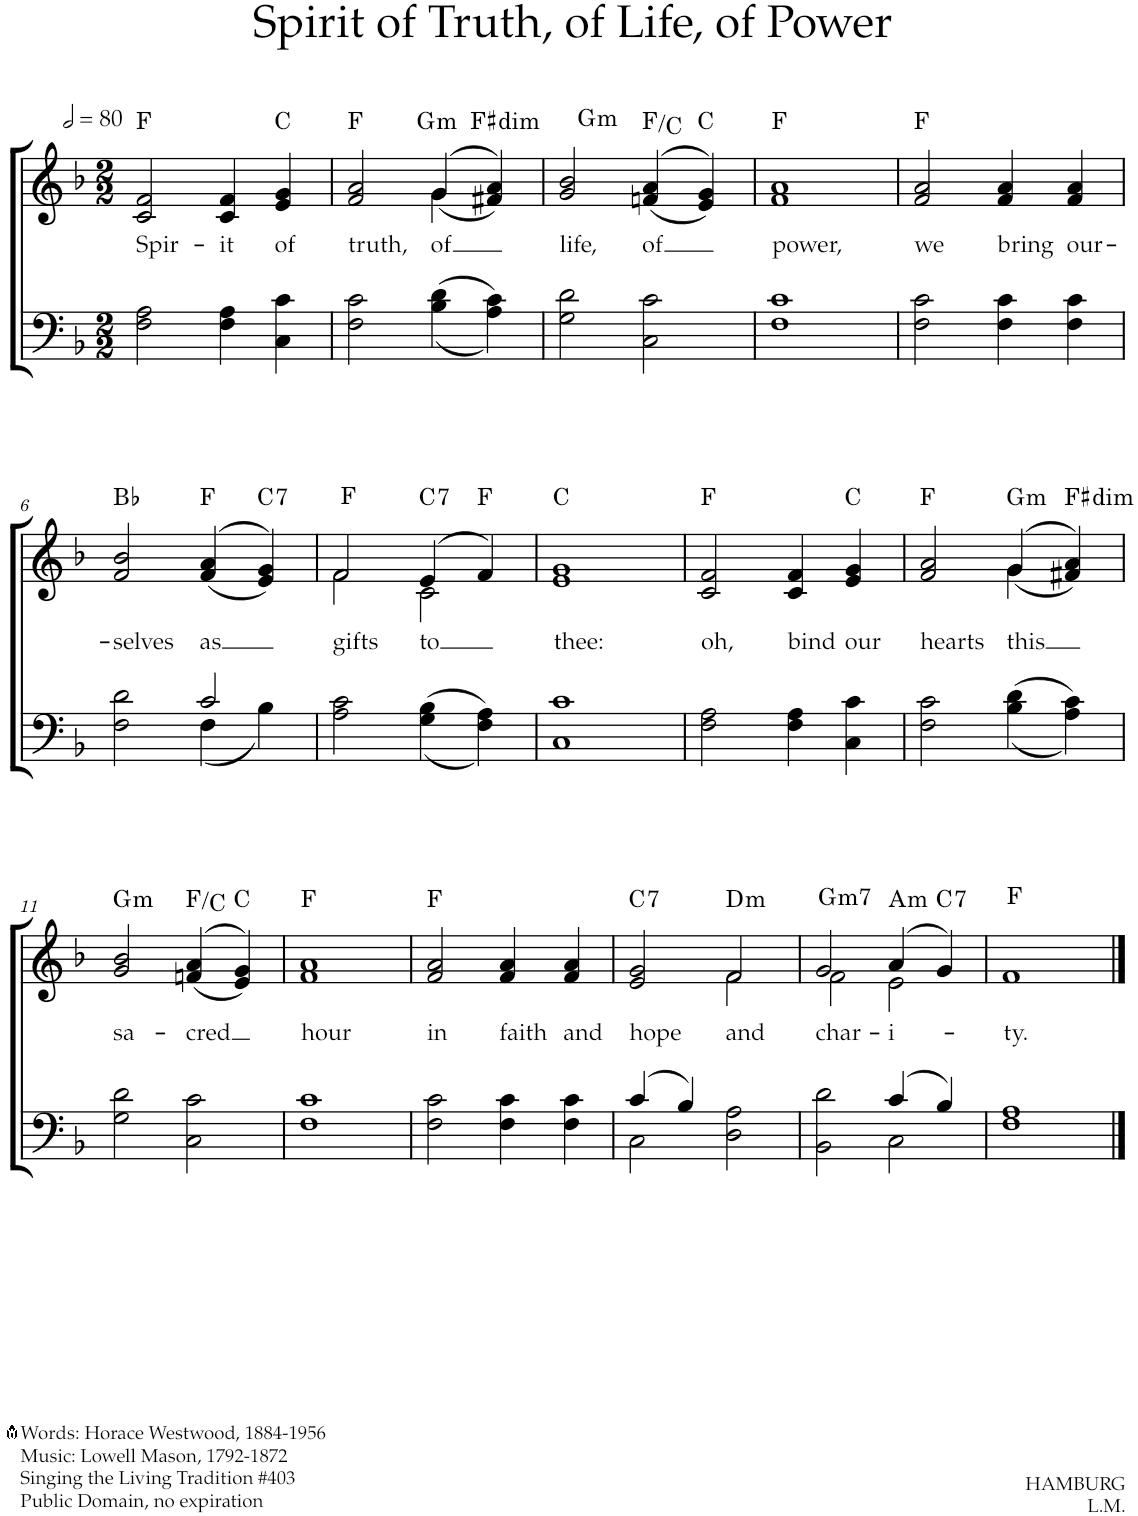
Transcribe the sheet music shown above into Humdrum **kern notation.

**kern	**kern	**text	**harte
*part2	*part1	*part1	*part1
*staff2	*staff1	*staff1	*
*I"Piano	*I"Piano	*	*
*I'Pno	*I'Pno	*	*
*clefF4	*clefG2	*	*
*k[b-]	*k[b-]	*	*
*M2/2	*M2/2	*	*
*MM160	*MM160	*	*
=1	=1	=1	=1
!	!	!LO:LY:b	!
2F\ 2A\	2c/ 2f/	Spir-	F:maj
!	!	!LO:LY:b	!
4F\ 4A\	4c/ 4f/	-it	.
!	!	!LO:LY:b	!
4C\ 4c\	4e/ 4g/	of	C:maj
=2	=2	=2	=2
!	!	!LO:LY:b	!
*	*^	*	*
2F\ 2c\	2f/ 2a/	2ryy	truth,	F:maj
!	!	!	!LO:LY:b	!LO:H:kt=m
(<(>4B-\ 4d\	(>(<4g/	4g\	of	G:min
!	!	!	!	!LO:H:kt=dim
4A\ 4c\))	4f#X/ 4a/))	4ryy	.	F#:dim
=3	=3	=3	=3	=3
!	!	!	!LO:LY:b	!LO:H:kt=m
*	*v	*v	*	*
2G\ 2d\	2g/ 2b-/	life,	G:min
!	!	!LO:LY:b	!
2C\ 2c\	(<(>4fn/ 4a/	of	F:maj/5
.	4e/ 4g/))	.	C:maj
=4	=4	=4	=4
*^	*	*	*
!	!	!	!LO:LY:b	!
1c	1F	1f 1a	power,	F:maj
=5	=5	=5	=5	=5
!	!	!	!LO:LY:b	!
*v	*v	*	*	*
2F\ 2c\	2f/ 2a/	we	F:maj
!	!	!LO:LY:b	!
4F\ 4c\	4f/ 4a/	bring	.
!	!	!LO:LY:b	!
4F\ 4c\	4f/ 4a/	our-	.
!!LO:LB:g=z
=6	=6	=6	=6
*^	*	*	*
!	!	!	!LO:LY:b	!
2F\ 2d\	2ryy	2f/ 2b-/	-selves	Bb:maj
!	!	!	!LO:LY:b	!
(<4F\	2c/	(<(>4f/ 4a/	as	F:maj
!	!	!	!	!LO:H:kt=7
4B-\)	.	4e/ 4g/))	.	C:7
*v	*v	*	*	*
=7	=7	=7	=7
!	!	!LO:LY:b	!
*	*^	*	*
2A\ 2c\	2f/	2f\	gifts	F:maj
!	!	!	!LO:LY:b	!LO:H:kt=7
(<(>4G\ 4B-\	(>4e/	2c\	to	C:7
4F\ 4A\))	4f/)	.	.	F:maj
*	*v	*v	*	*
=8	=8	=8	=8
*^	*	*	*
!	!	!	!LO:LY:b	!
1c	1C	1e 1g	thee:	C:maj
=9	=9	=9	=9	=9
!	!	!	!LO:LY:b	!
*v	*v	*	*	*
2F\ 2A\	2c/ 2f/	oh,	F:maj
!	!	!LO:LY:b	!
4F\ 4A\	4c/ 4f/	bind	.
!	!	!LO:LY:b	!
4C\ 4c\	4e/ 4g/	our	C:maj
=10	=10	=10	=10
!	!	!LO:LY:b	!
*	*^	*	*
2F\ 2c\	2f/ 2a/	2ryy	hearts	F:maj
!	!	!	!LO:LY:b	!LO:H:kt=m
(<(>4B-\ 4d\	(<(>4g/	4g\	this	G:min
!	!	!	!	!LO:H:kt=dim
4A\ 4c\))	4f#X/ 4a/))	4ryy	.	F#:dim
!!LO:LB:g=z
=11	=11	=11	=11	=11
!	!	!	!LO:LY:b	!LO:H:kt=m
*	*v	*v	*	*
2G\ 2d\	2g/ 2b-/	sa-	G:min
!	!	!LO:LY:b	!
2C\ 2c\	(<(>4fn/ 4a/	-cred	F:maj/5
.	4e/ 4g/))	.	C:maj
=12	=12	=12	=12
*^	*	*	*
!	!	!	!LO:LY:b	!
1c	1F	1f 1a	hour	F:maj
=13	=13	=13	=13	=13
!	!	!	!LO:LY:b	!
*v	*v	*	*	*
2F\ 2c\	2f/ 2a/	in	F:maj
!	!	!LO:LY:b	!
4F\ 4c\	4f/ 4a/	faith	.
!	!	!LO:LY:b	!
4F\ 4c\	4f/ 4a/	and	.
=14	=14	=14	=14
*^	*	*	*
!	!	!	!LO:LY:b	!LO:H:kt=7
*	*	*^	*	*
(>4c/	2C\	2e/ 2g/	2ryy	hope	C:7
4B-/)	.	.	.	.	.
!	!	!	!	!LO:LY:b	!LO:H:kt=m
2ryy	2D\ 2A\	2f/	2f\	and	D:min
=15	=15	=15	=15	=15	=15
!	!	!	!	!LO:LY:b	!LO:H:kt=m7
2BB-\ 2d\	2ryy	2g/	2f\	char-	G:min7
!	!	!	!	!LO:LY:b	!LO:H:kt=m
2C\	(>4c/	(>4a/	2e\	-i-	A:min
!	!	!	!	!	!LO:H:kt=7
.	4B-/)	4g/)	.	.	C:7
*	*	*v	*v	*	*
=16	=16	=16	=16	=16
!	!	!	!LO:LY:b	!
*v	*v	*	*	*
1F 1A	1f	-ty.	F:maj
==	==	==	==
*-	*-	*-	*-
